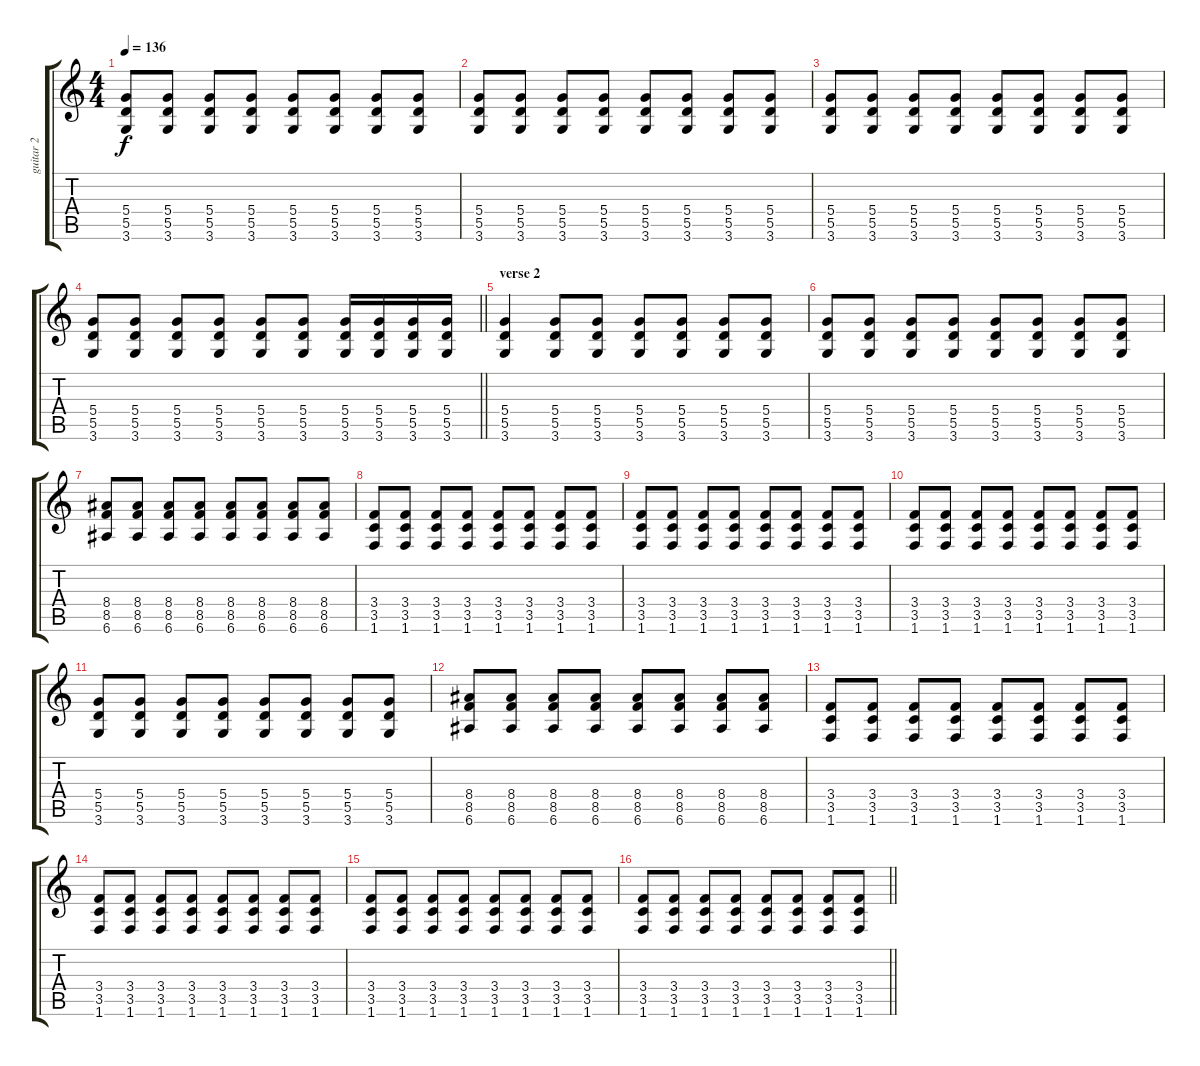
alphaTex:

\track ("guitar 2" "guitar 2") {instrument electricguitarclean}
\staff {score tabs}
\tuning (E4 B3 G3 D3 A2 E2) {hide}
\ts (4 4)
\tempo 136
\clef g2
\ks c
(5.4 5.5 3.6).8{dy f} (5.4 5.5 3.6).8 (5.4 5.5 3.6).8 (5.4 5.5 3.6).8 (5.4 5.5 3.6).8 (5.4 5.5 3.6).8 (5.4 5.5 3.6).8 (5.4 5.5 3.6).8 |
(5.4 5.5 3.6).8 (5.4 5.5 3.6).8 (5.4 5.5 3.6).8 (5.4 5.5 3.6).8 (5.4 5.5 3.6).8 (5.4 5.5 3.6).8 (5.4 5.5 3.6).8 (5.4 5.5 3.6).8 |
(5.4 5.5 3.6).8 (5.4 5.5 3.6).8 (5.4 5.5 3.6).8 (5.4 5.5 3.6).8 (5.4 5.5 3.6).8 (5.4 5.5 3.6).8 (5.4 5.5 3.6).8 (5.4 5.5 3.6).8 |
\barLineRight lightlight
(5.4 5.5 3.6).8 (5.4 5.5 3.6).8 (5.4 5.5 3.6).8 (5.4 5.5 3.6).8 (5.4 5.5 3.6).8 (5.4 5.5 3.6).8 (5.4 5.5 3.6).16 (5.4 5.5 3.6).16 (5.4 5.5 3.6).16 (5.4 5.5 3.6).16 |
\section ("" "verse 2")
(5.4 5.5 3.6).4 (5.4 5.5 3.6).8 (5.4 5.5 3.6).8 (5.4 5.5 3.6).8 (5.4 5.5 3.6).8 (5.4 5.5 3.6).8 (5.4 5.5 3.6).8 |
(5.4 5.5 3.6).8 (5.4 5.5 3.6).8 (5.4 5.5 3.6).8 (5.4 5.5 3.6).8 (5.4 5.5 3.6).8 (5.4 5.5 3.6).8 (5.4 5.5 3.6).8 (5.4 5.5 3.6).8 |
(8.4 8.5 6.6).8 (8.4 8.5 6.6).8 (8.4 8.5 6.6).8 (8.4 8.5 6.6).8 (8.4 8.5 6.6).8 (8.4 8.5 6.6).8 (8.4 8.5 6.6).8 (8.4 8.5 6.6).8 |
(3.4 3.5 1.6).8 (3.4 3.5 1.6).8 (3.4 3.5 1.6).8 (3.4 3.5 1.6).8 (3.4 3.5 1.6).8 (3.4 3.5 1.6).8 (3.4 3.5 1.6).8 (3.4 3.5 1.6).8 |
(3.4 3.5 1.6).8 (3.4 3.5 1.6).8 (3.4 3.5 1.6).8 (3.4 3.5 1.6).8 (3.4 3.5 1.6).8 (3.4 3.5 1.6).8 (3.4 3.5 1.6).8 (3.4 3.5 1.6).8 |
(3.4 3.5 1.6).8 (3.4 3.5 1.6).8 (3.4 3.5 1.6).8 (3.4 3.5 1.6).8 (3.4 3.5 1.6).8 (3.4 3.5 1.6).8 (3.4 3.5 1.6).8 (3.4 3.5 1.6).8 |
(5.4 5.5 3.6).8 (5.4 5.5 3.6).8 (5.4 5.5 3.6).8 (5.4 5.5 3.6).8 (5.4 5.5 3.6).8 (5.4 5.5 3.6).8 (5.4 5.5 3.6).8 (5.4 5.5 3.6).8 |
(8.4 8.5 6.6).8 (8.4 8.5 6.6).8 (8.4 8.5 6.6).8 (8.4 8.5 6.6).8 (8.4 8.5 6.6).8 (8.4 8.5 6.6).8 (8.4 8.5 6.6).8 (8.4 8.5 6.6).8 |
(3.4 3.5 1.6).8 (3.4 3.5 1.6).8 (3.4 3.5 1.6).8 (3.4 3.5 1.6).8 (3.4 3.5 1.6).8 (3.4 3.5 1.6).8 (3.4 3.5 1.6).8 (3.4 3.5 1.6).8 |
(3.4 3.5 1.6).8 (3.4 3.5 1.6).8 (3.4 3.5 1.6).8 (3.4 3.5 1.6).8 (3.4 3.5 1.6).8 (3.4 3.5 1.6).8 (3.4 3.5 1.6).8 (3.4 3.5 1.6).8 |
(3.4 3.5 1.6).8 (3.4 3.5 1.6).8 (3.4 3.5 1.6).8 (3.4 3.5 1.6).8 (3.4 3.5 1.6).8 (3.4 3.5 1.6).8 (3.4 3.5 1.6).8 (3.4 3.5 1.6).8 |
\barLineRight lightlight
(3.4 3.5 1.6).8 (3.4 3.5 1.6).8 (3.4 3.5 1.6).8 (3.4 3.5 1.6).8 (3.4 3.5 1.6).8 (3.4 3.5 1.6).8 (3.4 3.5 1.6).8 (3.4 3.5 1.6).8
